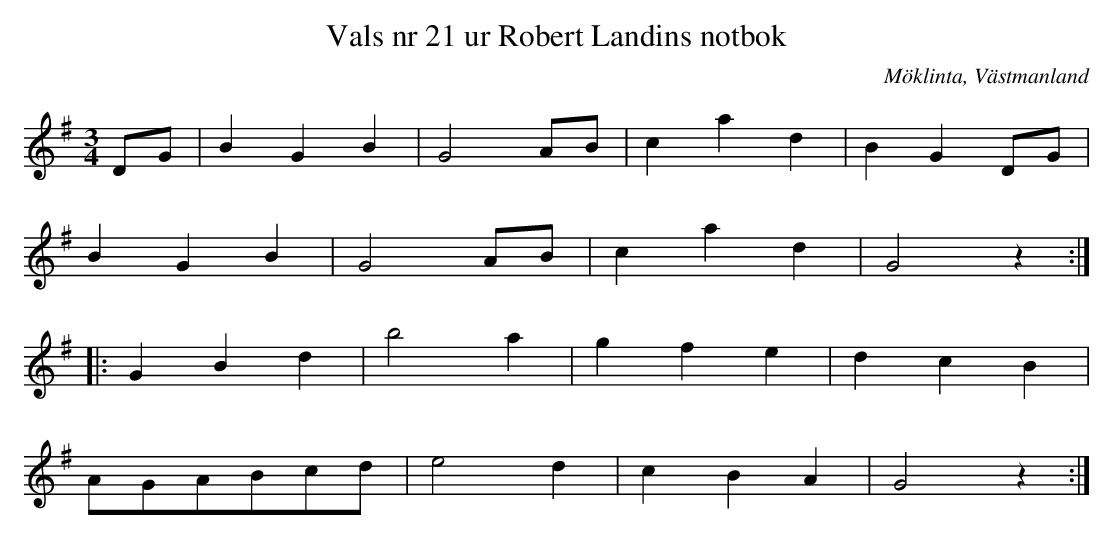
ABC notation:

X:1
O:Möklinta, Västmanland
M:3/4
L:1/8
T:Vals nr 21 ur Robert Landins notbok
K:G
DG | B2 G2 B2 | G4 AB | c2 a2 d2 | B2 G2 DG |
     B2 G2 B2 | G4 AB | c2 a2 d2 | G4 z2 ::
G2 B2 d2 | b4 a2 | g2 f2 e2 | d2 c2 B2 |
AGABcd | e4 d2 | c2 B2 A2 | G4 z2 :|
